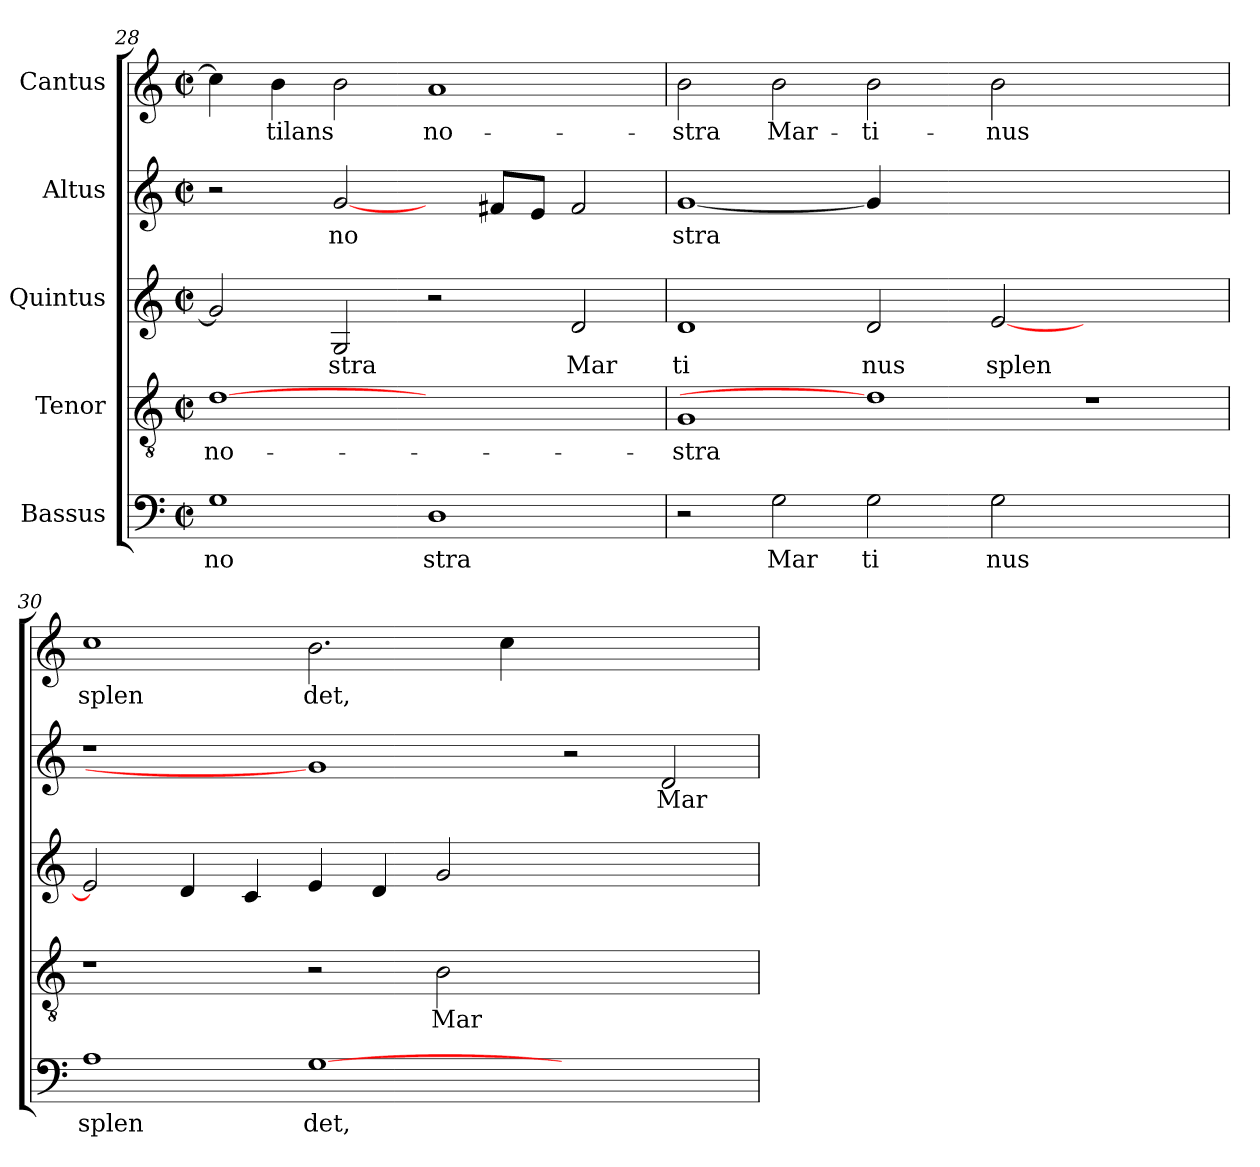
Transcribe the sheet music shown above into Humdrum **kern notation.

**kern	**text	**kern	**text	**kern	**text	**kern	**text	**kern	**text
*part5	*part5	*part4	*part4	*part3	*part3	*part2	*part2	*part1	*part1
*staff5	*staff5	*staff4	*staff4	*staff3	*staff3	*staff2	*staff2	*staff1	*staff1
*I"Bassus	*	*I"Tenor	*	*I"Quintus	*	*I"Altus	*	*I"Cantus	*
*clefF4	*	*clefGv2	*	*clefG2	*	*clefG2	*	*clefG2	*
*k[]	*	*k[]	*	*k[]	*	*k[]	*	*k[]	*
*C:	*	*C:	*	*C:	*	*C:	*	*C:	*
*M2/2	*	*M2/2	*	*M2/2	*	*M2/2	*	*M2/2	*
*met(c|)	*	*met(c|)	*	*met(c|)	*	*met(c|)	*	*met(c|)	*
=28	=28	=28	=28	=28	=28	=28	=28	=28	=28
!	!LO:LY:b:cj	!	!LO:LY:b:cj	!	!LO:LY:b:cj	!	!	!	!LO:LY:b:cj
1G	no	[1d	no-	2g/]	.	2r	.	4cc\]	--
!	!	!	!	!	!	!	!	!	!LO:LY:b:cj
.	.	.	.	.	.	.	.	4b\	-tilans
!	!	!	!	!	!LO:LY:b:cj	!	!LO:LY:b:cj	!	!LO:LY:b:cj
.	.	.	.	2G/	stra	[2g/	no-	2b\	.
!	!LO:LY:b:cj	!	!	!	!	!	!	!	!LO:LY:b:cj
1D	stra	1ryy	.	2r	.	4ryy	.	1a	no-
!	!	!	!	!	!	!	!LO:LY:b:cj	!	!
.	.	.	.	.	.	8f#/L	--	.	.
!	!	!	!	!	!	!	!LO:LY:b:cj	!	!
.	.	.	.	.	.	8e/J	--	.	.
!	!	!	!	!	!LO:LY:b:cj	!	!LO:LY:b:cj	!	!
.	.	.	.	2d/	Mar	2f#/	--	.	.
=29	=29	=29	=29	=29	=29	=29	=29	=29	=29
!	!	!	!LO:LY:b:cj	!	!LO:LY:b:cj	!	!LO:LY:b:cj	!	!LO:LY:b:cj
2r	.	1G	-stra	1d	ti	[1g	-stra	2b\	-stra
!	!LO:LY:b:cj	!	!	!	!	!	!	!	!LO:LY:b:cj
2G\	Mar	.	.	.	.	.	.	2b\	Mar-
!	!LO:LY:b:cj	!	!	!	!LO:LY:b:cj	!	!	!	!LO:LY:b:cj
2G\	ti	1d]	.	2d/	nus	4g/]	.	2b\	-ti-
.	.	.	.	.	.	1..ryy	.	.	.
!	!LO:LY:b:cj	!	!	!	!LO:LY:b:cj	!	!	!	!LO:LY:b:cj
2G\	nus	.	.	[<2e/	splen	.	.	2b\	-nus
1ryy	.	1r	.	1ryy	.	.	.	1ryy	.
!!LO:PB:g=z
=30	=30	=30	=30	=30	=30	=30	=30	=30	=30
!	!LO:LY:b:cj	!	!	!	!LO:LY:b:cj	!	!	!	!LO:LY:b:cj
1A	splen	1r	.	2e/]	.	1r	.	1cc	splen
!	!	!	!	!	!LO:LY:b:cj	!	!	!	!
.	.	.	.	4d/	.	.	.	.	.
!	!	!	!	!	!LO:LY:b:cj	!	!	!	!
.	.	.	.	4c/	.	.	.	.	.
!	!LO:LY:b:cj	!	!	!	!LO:LY:b:cj	!	!	!	!LO:LY:b:cj
[>1G	det,	2r	.	4e/	.	1g]	.	2.b\	det,
!	!	!	!	!	!LO:LY:b:cj	!	!	!	!
.	.	.	.	4d/	.	.	.	.	.
!	!	!	!LO:LY:b:cj	!	!LO:LY:b:cj	!	!	!	!
.	.	2B\	Mar	2g/	.	.	.	.	.
!	!	!	!	!	!	!	!	!	!LO:LY:b:cj
.	.	.	.	.	.	.	.	4cc\	.
1ryy	.	1ryy	.	1ryy	.	2r	.	1ryy	.
!	!	!	!	!	!	!	!LO:LY:b:cj	!	!
.	.	.	.	.	.	2d/	Mar-	.	.
=	=	=	=	=	=	=	=	=	=
*-	*-	*-	*-	*-	*-	*-	*-	*-	*-
